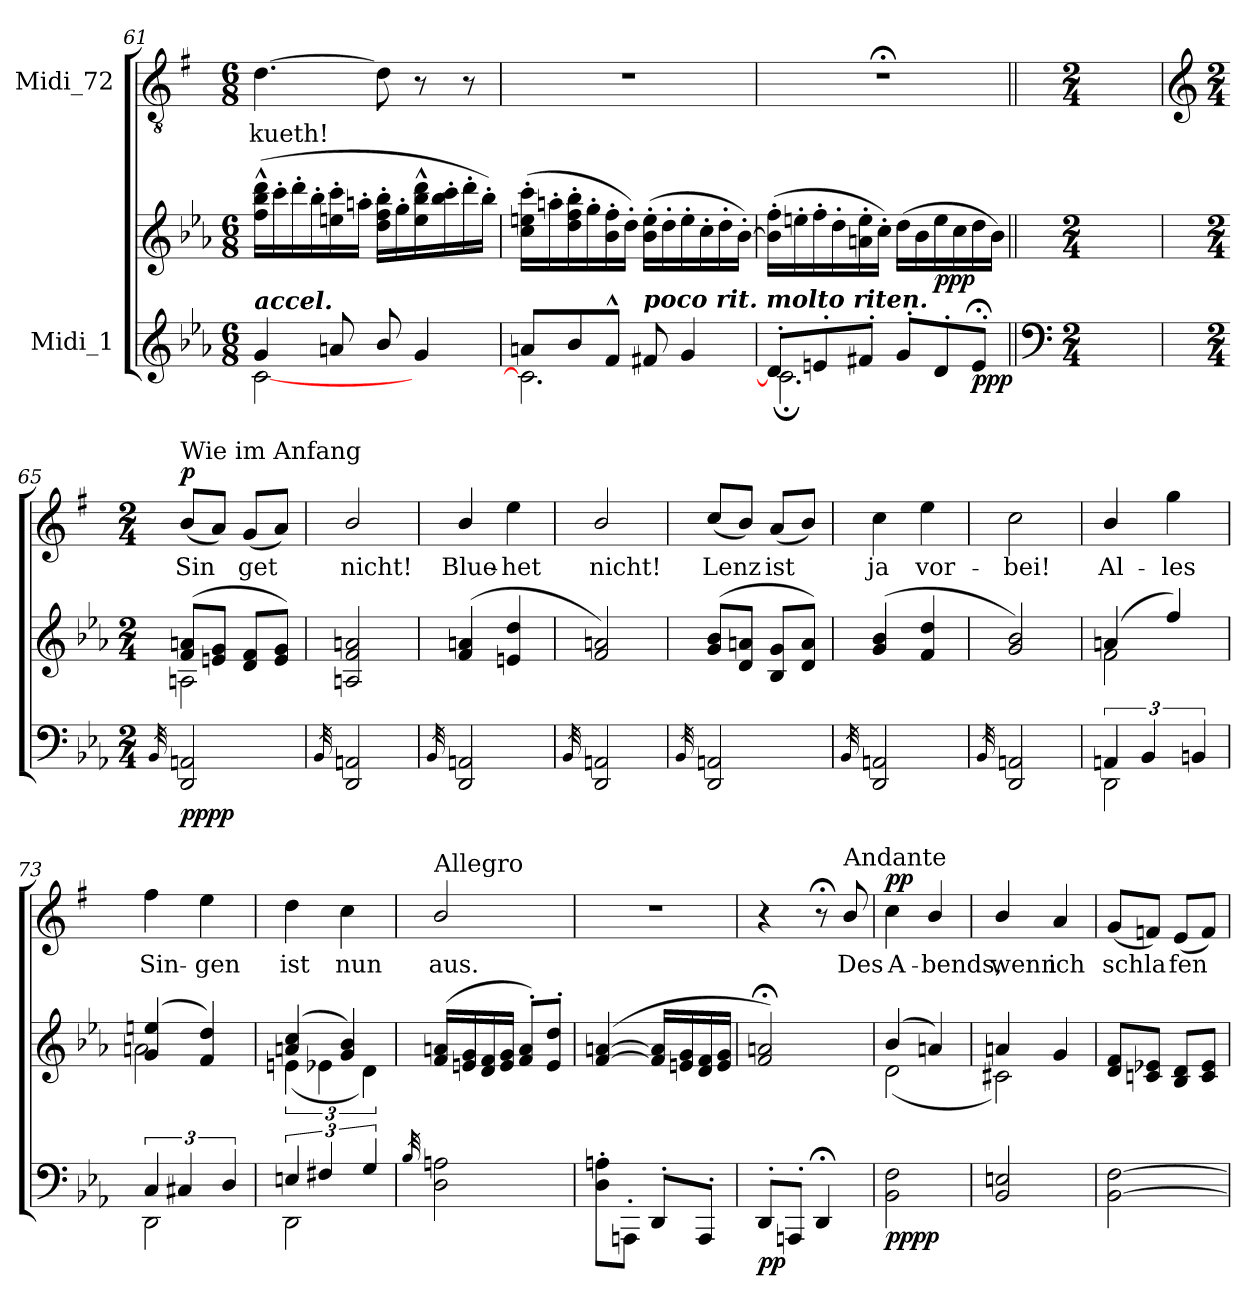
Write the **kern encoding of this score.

**kern	**kern	**dynam	**kern	**text	**dynam
*part2	*part2	*part2	*part1	*part1	*part1
*staff3	*staff2	*staff2/3	*staff1	*staff1	*staff1
*I"Midi_1	*	*	*I"Midi_72	*	*
!!LO:LB:g=z
*clefG2	*clefG2	*	*clefGv2	*	*
*	*	*	*ITrd1c2	*	*
*k[b-e-a-]	*k[b-e-a-]	*	*k[b-]	*	*
*E-:	*E-:	*	*F:	*	*
*M6/8	*M6/8	*	*M6/8	*	*
=61	=61	=61	=61	=61	=61
*^	*	*	*	*	*
!LO:TX:a:Bi:t=accel.	!	!	!	!	!	!
!	!	!	!	!	!LO:LY:b	!
4g/	[2c\	(>16ff\^^ 16bb-\^^ 16ddd\^^LL	.	[4.c\	-kueth!	.
.	.	16ccc'\	.	.	.	.
.	.	16ddd'\	.	.	.	.
.	.	16bb-'\	.	.	.	.
8a/	.	16eeni\' 16ccc\'	.	.	.	.
.	.	16aa'\JJ	.	.	.	.
8b-/	.	16dd\' 16ff\' 16bb-\'LL	.	8c\]	.	.
.	.	16gg'\	.	.	.	.
4g/	4ryy	16ee\^^ 16bb-\^^ 16ddd\^^	.	8r	.	.
.	.	16bb-\' 16ccc\'	.	.	.	.
.	.	16ddd'\	.	8r	.	.
.	.	16bb-'\JJ)	.	.	.	.
=62	=62	=62	=62	=62	=62	=62
8a/L	2.c\]	(>16cc\' 16ee\' 16ccc\'LL	.	2.r	.	.
.	.	16aa'\	.	.	.	.
8b-/	.	16dd\' 16ff\' 16bb-\'	.	.	.	.
.	.	16gg'\	.	.	.	.
8f^^/J	.	16b-\' 16ff\'	.	.	.	.
.	.	16dd'\JJ)	.	.	.	.
!LO:TX:a:Bi:t=poco rit. molto riten.	!	!	!	!	!	!
8f#X/	.	(>16b-\' 16ee\'LL	.	.	.	.
.	.	16dd'\	.	.	.	.
4g/	.	16ee'\	.	.	.	.
.	.	16cc'\	.	.	.	.
.	.	16dd'\	.	.	.	.
.	.	[16b-'\JJ)	.	.	.	.
=63	=63	=63	=63	=63	=63	=63
8d'/L]	2.c;\	(>16b-\]' 16ff\'LL	.	2.r;<	.	.
.	.	16eeni'\	.	.	.	.
8e'/	.	16ff'\	.	.	.	.
.	.	16dd'\	.	.	.	.
8f#X'/J	.	16a\' 16ee\'	.	.	.	.
.	.	16cc'\JJ)	.	.	.	.
8g'/L	.	(>16dd\LL	.	.	.	.
.	.	16b-\	.	.	.	.
!	!	!	!LO:DY:b	!	!	!
8d'/	.	16ee\	ppp	.	.	.
.	.	16cc\	.	.	.	.
!	!	!	!LO:DY:b=2	!	!	!
8e;<'/J	.	16dd\	ppp	.	.	.
.	.	16b-\JJ)	.	.	.	.
*v	*v	*	*	*	*	*
=64||	=64||	=64||	=64||	=64||	=64||
*clefF4	*	*	*	*	*
*M2/4	*M2/4	*	*M2/4	*	*
2ryy	2ryy	.	2ryy	.	.
!!LO:PB:g=z
=65	=65	=65	=65	=65	=65
*	*	*	*clefG2	*	*
*M2/4	*M2/4	*	*M2/4	*	*
32qBB-/	.	.	.	.	.
*^	*^	*	*	*	*
!	!	!	!	!	!LO:TX:a:t=Wie im Anfang	!	!
!	!	!	!	!LO:DY:b=2	!	!LO:LY:b	!
!	!	!	!	!LO:DY:n=1:b	!	!	!LO:DY:b
2DD/ 2AA/	2ryy	(>8f/ 8a/L	2A\	pp pp	(<8a/L	Sin	p
.	.	8e/ 8g/J	.	.	8g/J)	.	.
!	!	!	!	!	!	!LO:LY:b	!
.	.	8d/ 8f/L	.	.	(<8f/L	get	.
.	.	8e/ 8g/J)	.	.	8g/J)	.	.
=66	=66	=66	=66	=66	=66	=66	=66
32qBB-/	.	.	.	.	.	.	.
!	!	!	!	!	!	!LO:LY:b	!
2DD/ 2AA/	2ryy	2A/ 2f/ 2a/	2ryy	.	2a/	nicht!	.
=67	=67	=67	=67	=67	=67	=67	=67
32qBB-/	.	.	.	.	.	.	.
!	!	!	!	!	!	!LO:LY:b	!
2DD/ 2AA/	2ryy	(<4f/ 4a/	2ryy	.	4a/	Blue-	.
!	!	!	!	!	!	!LO:LY:b	!
.	.	4e/ 4dd/	.	.	4dd\	-het	.
=68	=68	=68	=68	=68	=68	=68	=68
32qBB-/	.	.	.	.	.	.	.
!	!	!	!	!	!	!LO:LY:b	!
2DD/ 2AA/	2ryy	2f/ 2a/)	2ryy	.	2a/	nicht!	.
=69	=69	=69	=69	=69	=69	=69	=69
32qBB-/	.	.	.	.	.	.	.
!	!	!	!	!	!	!LO:LY:b	!
2DD/ 2AA/	2ryy	(<8g/ 8b-/L	2ryy	.	(<8b-/L	Lenz	.
.	.	8d/ 8a/J	.	.	8a/J)	.	.
!	!	!	!	!	!	!LO:LY:b	!
.	.	8B-/ 8g/L	.	.	(<8g/L	ist	.
.	.	8d/ 8a/J)	.	.	8a/J)	.	.
=70	=70	=70	=70	=70	=70	=70	=70
32qBB-/	.	.	.	.	.	.	.
!	!	!	!	!	!	!LO:LY:b	!
2DD/ 2AA/	2ryy	(<4g/ 4b-/	2ryy	.	4b-\	ja	.
!	!	!	!	!	!	!LO:LY:b	!
.	.	4f/ 4dd/	.	.	4dd\	vor-	.
=71	=71	=71	=71	=71	=71	=71	=71
32qBB-/	.	.	.	.	.	.	.
!	!	!	!	!	!	!LO:LY:b	!
2DD/ 2AA/	2ryy	2g/ 2b-/)	2ryy	.	2b-\	-bei!	.
=72	=72	=72	=72	=72	=72	=72	=72
!	!	!	!	!	!	!LO:LY:b	!
6AA/	2DD\	(>4a/	2f\	.	4a/	Al-	.
6BB-/	.	.	.	.	.	.	.
!	!	!	!	!	!	!LO:LY:b	!
.	.	4ff/)	.	.	4ff\	-les	.
6BBn/	.	.	.	.	.	.	.
!!LO:LB:g=z
=73	=73	=73	=73	=73	=73	=73	=73
!	!	!	!	!	!	!LO:LY:b	!
6C/	2DD\	(>4g/ 4ee/	2a\	.	4ee\	Sin-	.
6C#X/	.	.	.	.	.	.	.
!	!	!	!	!	!	!LO:LY:b	!
.	.	4f/ 4dd/)	.	.	4dd\	-gen	.
6D/	.	.	.	.	.	.	.
=74	=74	=74	=74	=74	=74	=74	=74
!	!	!	!	!	!	!LO:LY:b	!
6E/	2DD\	(>4a/ 4cc/	(<6e\	.	4cc\	ist	.
6F#X/	.	.	6e-X\	.	.	.	.
!	!	!	!	!	!	!LO:LY:b	!
.	.	4g/ 4b-/)	.	.	4b-\	nun	.
6G/	.	.	6d\)	.	.	.	.
=75	=75	=75	=75	=75	=75	=75	=75
32qB-/	.	.	.	.	.	.	.
!	!	!	!	!	!LO:TX:a:t=Allegro	!	!
!	!	!	!	!LO:DY:b=2	!	!LO:LY:b	!
!	!	!	!	!LO:DY:n=1:b	!	!	!
2D\ 2A\	2ryy	(<16f/ 16a/LL	2ryy	mf mf	2a/	aus.	.
.	.	16e/ 16g/	.	.	.	.	.
.	.	16d/ 16f/	.	.	.	.	.
.	.	16e/ 16g/JJ	.	.	.	.	.
.	.	8f/' 8a/'L)	.	.	.	.	.
.	.	8e/' 8dd/'J	.	.	.	.	.
=76	=76	=76	=76	=76	=76	=76	=76
8D\' 8A\'L	2ryy	(<[4f/ [4a/	2ryy	.	2r	.	.
8AAA'\J	.	.	.	.	.	.	.
8DD'/L	.	16f/] 16a/]LL	.	.	.	.	.
.	.	16e/ 16g/	.	.	.	.	.
8AAA'/J	.	16d/ 16f/	.	.	.	.	.
.	.	16e/ 16g/JJ	.	.	.	.	.
=77	=77	=77	=77	=77	=77	=77	=77
!	!	!	!	!LO:DY:b=2	!	!	!
!	!	!	!	!LO:DY:n=1:b	!	!	!
8DD'/L	2ryy	2f/;< 2a/;<)	2ryy	p p	4r	.	.
8AAA'/J	.	.	.	.	.	.	.
4DD;/	.	.	.	.	8r;<	.	.
!	!	!	!	!	!LO:TX:a:t=Andante	!	!
!	!	!	!	!	!	!LO:LY:b	!
.	.	.	.	.	8a/	Des	.
=78	=78	=78	=78	=78	=78	=78	=78
!	!	!	!	!LO:DY:b=2	!	!LO:LY:b	!
!	!	!	!	!LO:DY:n=1:b	!	!	!LO:DY:b
2BB-\ 2F\	2ryy	(>4b-/	(<2d\	pp pp	4b-\	A-	pp
!	!	!	!	!	!	!LO:LY:b	!
.	.	4a/)	.	.	4a/	-bends,	.
=79	=79	=79	=79	=79	=79	=79	=79
!	!	!	!	!	!	!LO:LY:b	!
2BB-/ 2Eni/	2ryy	4a/	2c#X\)	.	4a/	wenn	.
!	!	!	!	!	!	!LO:LY:b	!
.	.	4g/	.	.	4g/	ich	.
=80	=80	=80	=80	=80	=80	=80	=80
!	!	!	!	!	!	!LO:LY:b	!
[2BB-\ [2F\	2ryy	8d/ 8f/L	2ryy	.	(<8f/L	schla	.
.	.	8cni/ 8e-X/J	.	.	8e-X/J)	.	.
!	!	!	!	!	!	!LO:LY:b	!
.	.	8B-/ 8d/L	.	.	(<8d/L	fen	.
.	.	8c/ 8e-/J	.	.	8e-/J)	.	.
*v	*v	*	*	*	*	*	*
*	*v	*v	*	*	*	*
=	=	=	=	=	=
*-	*-	*-	*-	*-	*-
